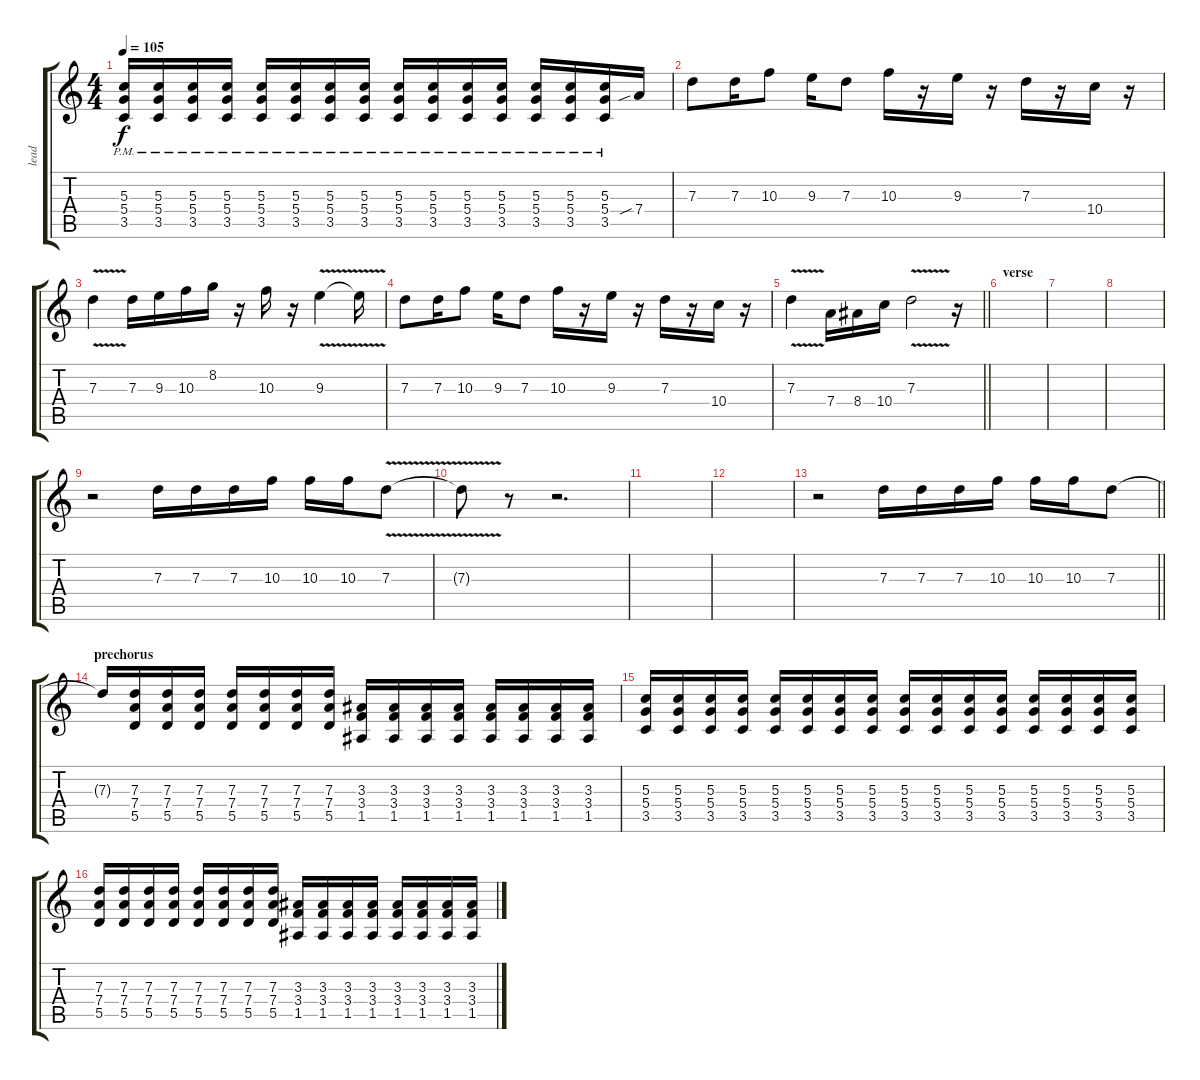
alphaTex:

\track ("lead " "lead ") {instrument distortionguitar}
\staff {score tabs}
\tuning (E4 B3 G3 D3 A2 E2) {hide}
\ts (4 4)
\tempo 105
\clef g2
\ks c
(5.3{pm} 5.4{pm} 3.5{pm}).16{dy f} (5.3{pm} 5.4{pm} 3.5{pm}).16 (5.3{pm} 5.4{pm} 3.5{pm}).16 (5.3{pm} 5.4{pm} 3.5{pm}).16 (5.3{pm} 5.4{pm} 3.5{pm}).16 (5.3{pm} 5.4{pm} 3.5{pm}).16 (5.3{pm} 5.4{pm} 3.5{pm}).16 (5.3{pm} 5.4{pm} 3.5{pm}).16 (5.3{pm} 5.4{pm} 3.5{pm}).16 (5.3{pm} 5.4{pm} 3.5{pm}).16 (5.3{pm} 5.4{pm} 3.5{pm}).16 (5.3{pm} 5.4{pm} 3.5{pm}).16 (5.3{pm} 5.4{pm} 3.5{pm}).16 (5.3{pm} 5.4{pm} 3.5{pm}).16 (5.3{pm} 5.4{pm} 3.5{pm}).16 7.4{sib}.16 |
7.3.8 7.3.16 10.3.8 9.3.16 7.3.8 10.3.16 r.16 9.3.16 r.16 7.3.16 r.16 10.4.16 r.16 |
7.3{v}.4 7.3.16 9.3.16 10.3.16 8.2.16 r.16 10.3.16 r.16 9.3{v}.4 9.3{t}.16 |
7.3.8 7.3.16 10.3.8 9.3.16 7.3.8 10.3.16 r.16 9.3.16 r.16 7.3.16 r.16 10.4.16 r.16 |
\barLineRight lightlight
7.3{v}.4 7.4.16 8.4.16 10.4.16 7.3{v}.2 r.16 |
\section ("" "verse")
|
|
|
r.2{volume 13} 7.3.16 7.3.16 7.3.16 10.3.16 10.3.16 10.3.16 7.3{v}.8 |
7.3{t}.8 r.8 r.2{d} |
|
|
\barLineRight lightlight
r.2{volume 13} 7.3.16 7.3.16 7.3.16 10.3.16 10.3.16 10.3.16 7.3.8 |
\section ("" "prechorus")
7.3{t}.16{balance 8} (7.3 7.4 5.5).16 (7.3 7.4 5.5).16 (7.3 7.4 5.5).16 (7.3 7.4 5.5).16 (7.3 7.4 5.5).16 (7.3 7.4 5.5).16 (7.3 7.4 5.5).16 (3.3 3.4 1.5).16 (3.3 3.4 1.5).16 (3.3 3.4 1.5).16 (3.3 3.4 1.5).16 (3.3 3.4 1.5).16 (3.3 3.4 1.5).16 (3.3 3.4 1.5).16 (3.3 3.4 1.5).16 |
(5.3 5.4 3.5).16 (5.3 5.4 3.5).16 (5.3 5.4 3.5).16 (5.3 5.4 3.5).16 (5.3 5.4 3.5).16 (5.3 5.4 3.5).16 (5.3 5.4 3.5).16 (5.3 5.4 3.5).16 (5.3 5.4 3.5).16 (5.3 5.4 3.5).16 (5.3 5.4 3.5).16 (5.3 5.4 3.5).16 (5.3 5.4 3.5).16 (5.3 5.4 3.5).16 (5.3 5.4 3.5).16 (5.3 5.4 3.5).16 |
(7.3 7.4 5.5).16 (7.3 7.4 5.5).16 (7.3 7.4 5.5).16 (7.3 7.4 5.5).16 (7.3 7.4 5.5).16 (7.3 7.4 5.5).16 (7.3 7.4 5.5).16 (7.3 7.4 5.5).16 (3.3 3.4 1.5).16 (3.3 3.4 1.5).16 (3.3 3.4 1.5).16 (3.3 3.4 1.5).16 (3.3 3.4 1.5).16 (3.3 3.4 1.5).16 (3.3 3.4 1.5).16 (3.3 3.4 1.5).16
